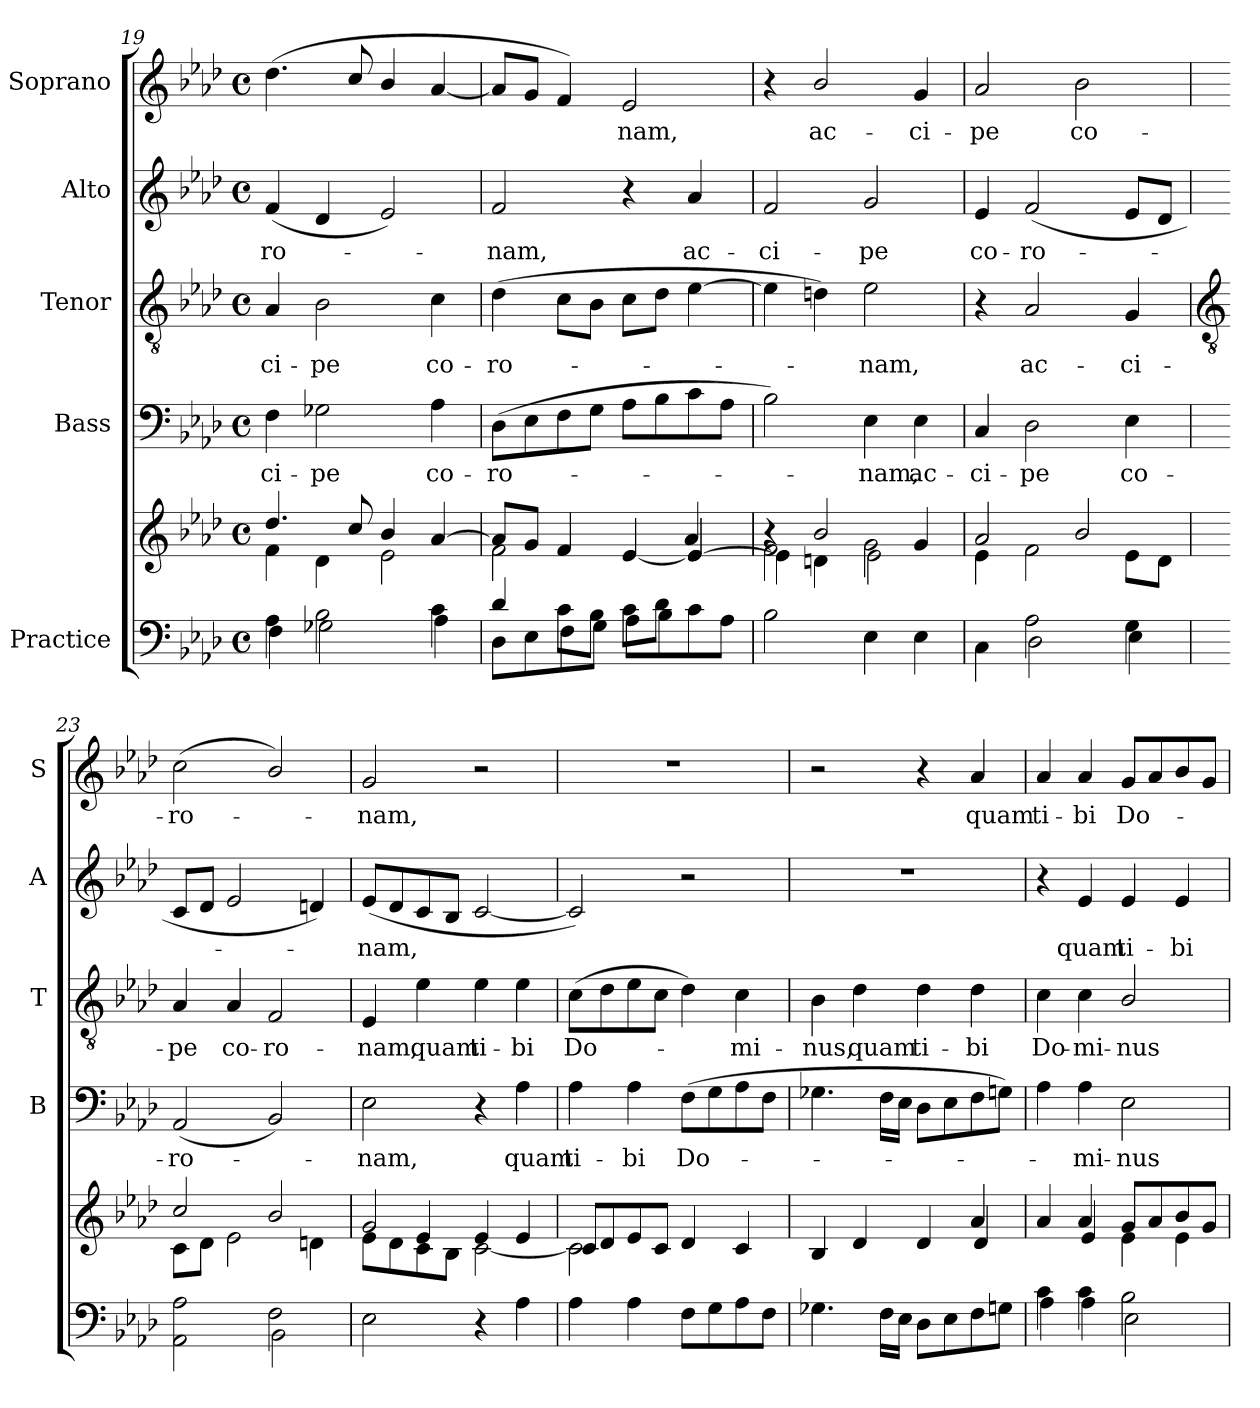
**kern	**kern	**kern	**text	**kern	**text	**kern	**text	**kern	**text
*part5	*part5	*part4	*part4	*part3	*part3	*part2	*part2	*part1	*part1
*staff6	*staff5	*staff4	*staff4	*staff3	*staff3	*staff2	*staff2	*staff1	*staff1
*I"Practice	*	*I"Bass	*	*I"Tenor	*	*I"Alto	*	*I"Soprano	*
*	*	*I'B	*	*I'T	*	*I'A	*	*I'S	*
*clefF4	*clefG2	*clefF4	*	*clefGv2	*	*clefG2	*	*clefG2	*
*k[b-e-a-d-]	*k[b-e-a-d-]	*k[b-e-a-d-]	*	*k[b-e-a-d-]	*	*k[b-e-a-d-]	*	*k[b-e-a-d-]	*
*A-:	*A-:	*A-:	*	*A-:	*	*A-:	*	*A-:	*
*M4/4	*M4/4	*M4/4	*	*M4/4	*	*M4/4	*	*M4/4	*
*met(c)	*met(c)	*met(c)	*	*met(c)	*	*met(c)	*	*met(c)	*
=19	=19	=19	=19	=19	=19	=19	=19	=19	=19
*^	*^	*	*	*	*	*	*	*	*
!	!	!	!	!	!LO:LY:b	!	!LO:LY:b	!	!LO:LY:b	!	!
4A-\	4F\	4.dd-/	4f\	4F	-ci-	4A-	-ci-	(<4f	-ro-	(<4.dd-	.
!	!	!	!	!	!LO:LY:b	!	!LO:LY:b	!	!	!	!
2B-\	2G-X\	.	4d-\	2G-X	-pe	2B-	-pe	4d-	.	.	.
.	.	8cc/	.	.	.	.	.	.	.	8cc/	.
.	.	4b-/	2e-\	.	.	.	.	2e-)	.	4b-/	.
!	!	!	!	!	!LO:LY:b	!	!LO:LY:b	!	!	!	!
4c\	4A-\	[4a-/	.	4A-	co-	4c	co-	.	.	[4a-/	.
=20	=20	=20	=20	=20	=20	=20	=20	=20	=20	=20	=20
*	*	*	*^	*	*	*	*	*	*	*	*
!	!	!	!	!	!	!LO:LY:b	!	!LO:LY:b	!	!LO:LY:b	!	!
4d-/	8D-L	8a-/L]	2f\	2.ryy	(>8D-L	-ro-	(>4d-	-ro-	2f	nam,	8a-/L]	.
.	8E-	8g/J	.	.	8E-	.	.	.	.	.	8gJ	.
8c\L	8F	4f/	.	.	8F	.	8cL	.	.	.	4f)	.
8B-\J	8GJ	.	.	.	8GJ	.	8B-J	.	.	.	.	.
!	!	!	!	!	!	!	!	!	!	!	!	!LO:LY:b
8c\L	8A-L	[4e-/	4ryy	.	8A-L	.	8cL	.	4r	.	2e-	nam,
8d-\J	8B-	.	.	.	8B-	.	8d-J	.	.	.	.	.
!	!	!	!	!	!	!	!	!	!	!LO:LY:b	!	!
4ryy	8c	4e-/]	4a-/	[4e-/	8c	.	[4e-	.	4a-/	ac-	.	.
.	8A-J	.	.	.	8A-J	.	.	.	.	.	.	.
=21	=21	=21	=21	=21	=21	=21	=21	=21	=21	=21	=21	=21
!	!	!	!	!	!	!	!	!	!	!LO:LY:b	!	!
*v	*v	*	*	*	*	*	*	*	*	*	*	*
2B-\	4r	2f\	4e-\]	2B-)	.	4e-]	.	2f	-ci-	4r	.
!	!	!	!	!	!	!	!	!	!	!	!LO:LY:b
.	2b-/	.	4dn\	.	.	4dn)	.	.	.	2b-/	ac-
!	!	!	!	!	!LO:LY:b	!	!LO:LY:b	!	!LO:LY:b	!	!
4E-\	.	2g\	2e-\	4E-	nam,	2e-	nam,	2g	-pe	.	.
!	!	!	!	!	!LO:LY:b	!	!	!	!	!	!LO:LY:b
4E-\	4g/	.	.	4E-	ac-	.	.	.	.	4g	-ci-
*	*	*v	*v	*	*	*	*	*	*	*	*
=22	=22	=22	=22	=22	=22	=22	=22	=22	=22	=22
*^	*	*	*	*	*	*	*	*	*	*
!	!	!	!	!	!LO:LY:b	!	!	!	!LO:LY:b	!	!LO:LY:b
4ryy	4C\	2a-/	4e-\	4C	-ci-	4r	.	4e-	co-	2a-	-pe
!	!	!	!	!	!LO:LY:b	!	!LO:LY:b	!	!LO:LY:b	!	!
2A-\	2D-\	.	2f\	2D-	-pe	2A-/	ac-	(<2f	-ro-	.	.
!	!	!	!	!	!	!	!	!	!	!	!LO:LY:b
.	.	2b-/	.	.	.	.	.	.	.	2b-	co-
!	!	!	!	!	!LO:LY:b	!	!LO:LY:b	!	!	!	!
4G\	4E-\	.	8e-L	4E-	co-	4G	-ci-	8e-L	.	.	.
.	.	.	8d-J	.	.	.	.	8d-J	.	.	.
!!LO:LB:g=z
=23	=23	=23	=23	=23	=23	=23	=23	=23	=23	=23	=23
*	*	*	*	*	*	*clefGv2	*	*	*	*	*
!	!	!	!	!	!LO:LY:b	!	!LO:LY:b	!	!	!	!LO:LY:b
2ryy	2AA-\ 2A-\	2cc/	8cL	(<2AA-	-ro-	4A-/	-pe	8cL	.	(<2cc	-ro-
.	.	.	8d-J	.	.	.	.	8d-J	.	.	.
!	!	!	!	!	!	!	!LO:LY:b	!	!	!	!
.	.	.	2e-\	.	.	4A-/	co-	2e-	.	.	.
!	!	!	!	!	!	!	!LO:LY:b	!	!	!	!
2F\	2BB-\	2b-/	.	2BB-)	.	2F	-ro-	.	.	2b-/)	.
.	.	.	4dn\	.	.	.	.	4dn)	.	.	.
=24	=24	=24	=24	=24	=24	=24	=24	=24	=24	=24	=24
*	*	*	*^	*	*	*	*	*	*	*	*
!	!	!	!	!	!	!LO:LY:b	!	!LO:LY:b	!	!LO:LY:b	!	!LO:LY:b
4ryy	2E-\	2g/	8e-L	4ryy	2E-	nam,	4E-	-nam,	(<8e-L	nam,	2g	nam,
.	.	.	8d-	.	.	.	.	.	8d-	.	.	.
!	!	!	!	!	!	!	!	!LO:LY:b	!	!	!	!
2.ryy	.	.	8c	4e-/	.	.	4e-	quam	8c	.	.	.
.	.	.	8B-J	.	.	.	.	.	8B-J	.	.	.
!	!	!	!	!	!	!	!	!LO:LY:b	!	!	!	!
.	4r	2ryy	[2c\	4e-/	4r	.	4e-	ti-	[2c	.	2r	.
!	!	!	!	!	!	!LO:LY:b	!	!LO:LY:b	!	!	!	!
.	4A-\	.	.	4e-/	4A-	quam	4e-	-bi	.	.	.	.
=25	=25	=25	=25	=25	=25	=25	=25	=25	=25	=25	=25	=25
!	!	!	!	!	!	!LO:LY:b	!	!LO:LY:b	!	!	!	!
*v	*v	*	*	*	*	*	*	*	*	*	*	*
4A-\	1ryy	2c\]	8cL	4A-	ti-	(>8cL	Do-	2c])	.	1r	.
.	.	.	8d-	.	.	8d-	.	.	.	.	.
!	!	!	!	!	!LO:LY:b	!	!	!	!	!	!
4A-\	.	.	8e-	4A-	-bi	8e-	.	.	.	.	.
.	.	.	8cJ	.	.	8cJ	.	.	.	.	.
!	!	!	!	!	!LO:LY:b	!	!	!	!	!	!
8F\L	.	2ryy	4d-/	(>8FL	Do-	4d-)	.	2r	.	.	.
8G\	.	.	.	8G	.	.	.	.	.	.	.
!	!	!	!	!	!	!	!LO:LY:b	!	!	!	!
8A-\	.	.	4c/	8A-	.	4c	mi-	.	.	.	.
8F\J	.	.	.	8FJ	.	.	.	.	.	.	.
=26	=26	=26	=26	=26	=26	=26	=26	=26	=26	=26	=26
!	!	!	!	!	!	!	!LO:LY:b	!	!	!	!
4.G-X\	2ryy	1ryy	4B-/	4.G-X	.	4B-	-nus,	1r	.	2r	.
!	!	!	!	!	!	!	!LO:LY:b	!	!	!	!
.	.	.	4d-/	.	.	4d-	quam	.	.	.	.
16F\LL	.	.	.	16FLL	.	.	.	.	.	.	.
16E-\JJ	.	.	.	16E-JJ	.	.	.	.	.	.	.
!	!	!	!	!	!	!	!LO:LY:b	!	!	!	!
8D-\L	4ryy	.	4d-/	8D-L	.	4d-	ti-	.	.	4r	.
8E-\	.	.	.	8E-	.	.	.	.	.	.	.
!	!	!	!	!	!	!	!LO:LY:b	!	!	!	!LO:LY:b
8F\	4a-/	.	4d-/	8F	.	4d-	-bi	.	.	4a-/	quam
8Gn\J	.	.	.	8GnJ)	.	.	.	.	.	.	.
*	*	*v	*v	*	*	*	*	*	*	*	*
=27	=27	=27	=27	=27	=27	=27	=27	=27	=27	=27
*^	*	*	*	*	*	*	*	*	*	*
!	!	!	!	!	!	!	!LO:LY:b	!	!	!	!LO:LY:b
4c\	4A-\	4a-/	4ryy	4A-	.	4c	Do-	4r	.	4a-/	ti-
!	!	!	!	!	!LO:LY:b	!	!LO:LY:b	!	!LO:LY:b	!	!LO:LY:b
4c\	4A-\	4a-/	4e-/	4A-	mi-	4c	-mi-	4e-	quam	4a-/	-bi
!	!	!	!	!	!LO:LY:b	!	!LO:LY:b	!	!LO:LY:b	!	!LO:LY:b
2B-\	2E-\	8g/L	4e-\	2E-	-nus	2B-/	-nus	4e-	ti-	8gL	Do-
.	.	8a-/	.	.	.	.	.	.	.	8a-	.
!	!	!	!	!	!	!	!	!	!LO:LY:b	!	!
.	.	8b-/	4e-\	.	.	.	.	4e-	-bi	8b-	.
.	.	8g/J	.	.	.	.	.	.	.	8gJ	.
*v	*v	*	*	*	*	*	*	*	*	*	*
*	*v	*v	*	*	*	*	*	*	*	*
=	=	=	=	=	=	=	=	=	=
*-	*-	*-	*-	*-	*-	*-	*-	*-	*-
